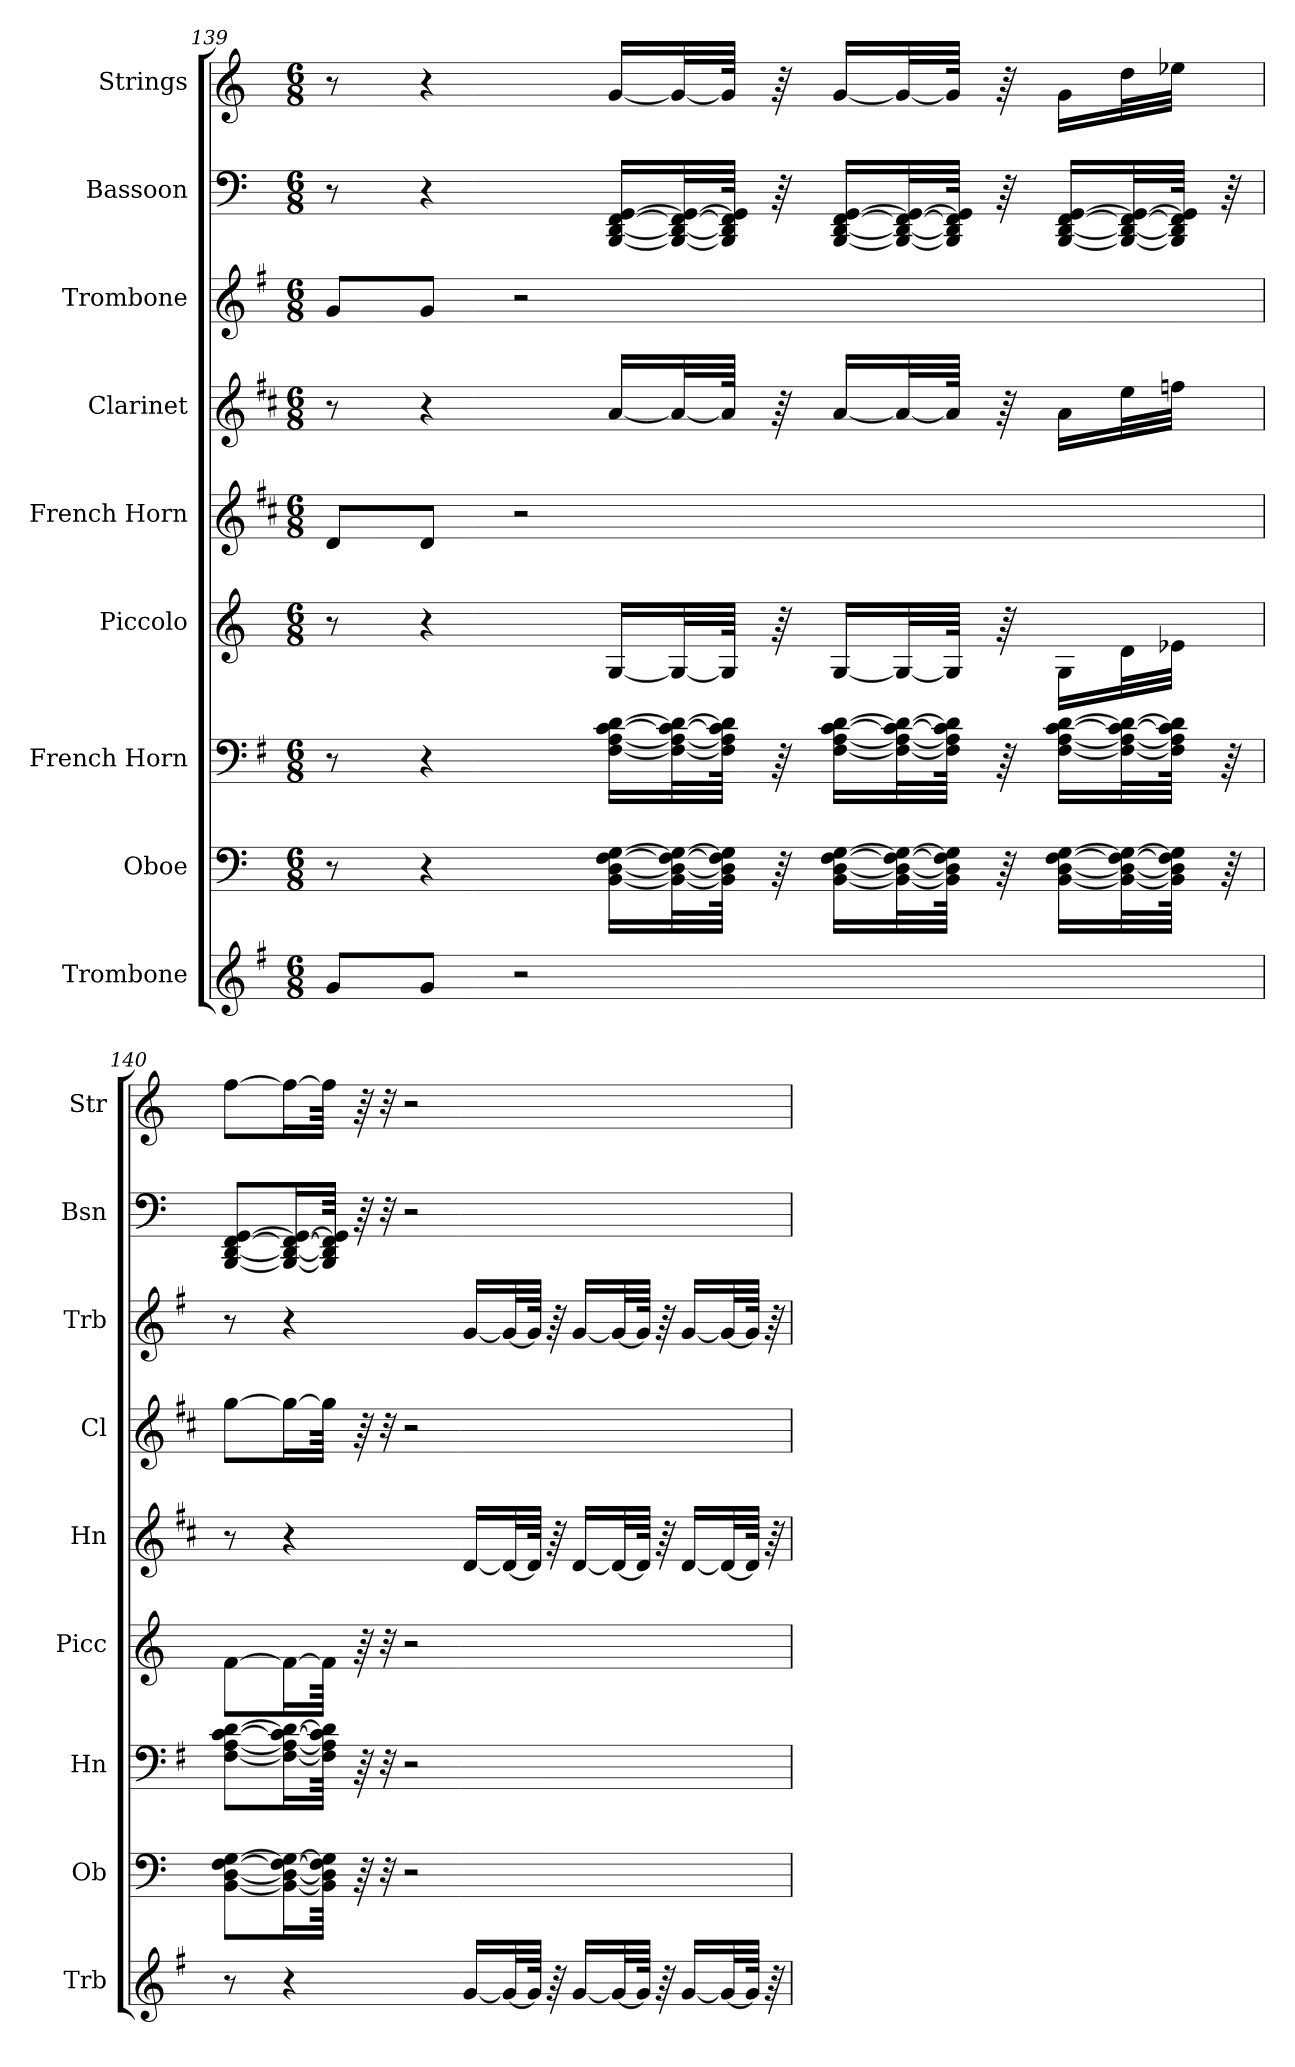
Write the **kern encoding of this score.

**kern	**kern	**kern	**kern	**kern	**kern	**kern	**kern	**kern
*part9	*part8	*part7	*part6	*part5	*part4	*part3	*part2	*part1
*staff9	*staff8	*staff7	*staff6	*staff5	*staff4	*staff3	*staff2	*staff1
*I"Trombone	*I"Oboe	*I"French Horn	*I"Piccolo	*I"French Horn	*I"Clarinet	*I"Trombone	*I"Bassoon	*I"Strings
*I'Trb	*I'Ob	*I'Hn	*I'Picc	*I'Hn	*I'Cl	*I'Trb	*I'Bsn	*I'Str
!!LO:PB:g=z
*clefG2	*clefF4	*clefF4	*clefG2	*clefG2	*clefG2	*clefG2	*clefF4	*clefG2
*	*	*ITrd4c7	*ITrd-7c-12	*ITrd4c7	*ITrd1c2	*	*	*
*k[f#]	*k[]	*k[]	*k[]	*k[f#]	*k[]	*k[f#]	*k[]	*k[]
*M6/8	*M6/8	*M6/8	*M6/8	*M6/8	*M6/8	*M6/8	*M6/8	*M6/8
=139	=139	=139	=139	=139	=139	=139	=139	=139
8g/L	8r	8r	8r	8G/L	8r	8g/L	8r	8r
8g/J	4r	4r	4r	8G/J	4r	8g/J	4r	4r
2r	.	.	.	2r	.	2r	.	.
.	[16BB\ [16D\ [16F\ [16G\LL	[16BB\ [16D\ [16F\ [16G\LL	[16g/LL	.	[16g/LL	.	[16BBB/ [16DD/ [16FF/ [16GG/LL	[16g/LL
.	32BB\_ 32D\_ 32F\_ 32G\_L	32BB\_ 32D\_ 32F\_ 32G\_L	32g/L_	.	32g/L_	.	32BBB/_ 32DD/_ 32FF/_ 32GG/_L	32g/L_
.	64BB\] 64D\] 64F\] 64G\]JJJk	64BB\] 64D\] 64F\] 64G\]JJJk	64g/JJJk]	.	64g/JJJk]	.	64BBB/] 64DD/] 64FF/] 64GG/]JJJk	64g/JJJk]
.	64r	64r	64r	.	64r	.	64r	64r
.	[16BB\ [16D\ [16F\ [16G\LL	[16BB\ [16D\ [16F\ [16G\LL	[16g/LL	.	[16g/LL	.	[16BBB/ [16DD/ [16FF/ [16GG/LL	[16g/LL
.	32BB\_ 32D\_ 32F\_ 32G\_L	32BB\_ 32D\_ 32F\_ 32G\_L	32g/L_	.	32g/L_	.	32BBB/_ 32DD/_ 32FF/_ 32GG/_L	32g/L_
.	64BB\] 64D\] 64F\] 64G\]JJJk	64BB\] 64D\] 64F\] 64G\]JJJk	64g/JJJk]	.	64g/JJJk]	.	64BBB/] 64DD/] 64FF/] 64GG/]JJJk	64g/JJJk]
.	64r	64r	64r	.	64r	.	64r	64r
.	[16BB\ [16D\ [16F\ [16G\LL	[16BB\ [16D\ [16F\ [16G\LL	16g\LL	.	16g\LL	.	[16BBB/ [16DD/ [16FF/ [16GG/LL	16g\LL
.	32BB\_ 32D\_ 32F\_ 32G\_L	32BB\_ 32D\_ 32F\_ 32G\_L	32dd\L	.	32dd\L	.	32BBB/_ 32DD/_ 32FF/_ 32GG/_L	32dd\L
.	64BB\] 64D\] 64F\] 64G\]JJJk	64BB\] 64D\] 64F\] 64G\]JJJk	32ee-X\JJJ	.	32ee-X\JJJ	.	64BBB/] 64DD/] 64FF/] 64GG/]JJJk	32ee-X\JJJ
.	64r	64r	.	.	.	.	64r	.
!!LO:PB:g=z
=140	=140	=140	=140	=140	=140	=140	=140	=140
8r	[8BB\ [8D\ [8F\ [8G\L	[8BB\ [8D\ [8F\ [8G\L	[8ff\L	8r	[8ff\L	8r	[8BBB/ [8DD/ [8FF/ [8GG/L	[8ff\L
4r	16BB\_ 16D\_ 16F\_ 16G\_L	16BB\_ 16D\_ 16F\_ 16G\_L	16ff\L_	4r	16ff\L_	4r	16BBB/_ 16DD/_ 16FF/_ 16GG/_L	16ff\L_
.	64BB\] 64D\] 64F\] 64G\]JJkk	64BB\] 64D\] 64F\] 64G\]JJkk	64ff\JJkk]	.	64ff\JJkk]	.	64BBB/] 64DD/] 64FF/] 64GG/]JJkk	64ff\JJkk]
.	64r	64r	64r	.	64r	.	64r	64r
.	32r	32r	32r	.	32r	.	32r	32r
.	2r	2r	2r	.	2r	.	2r	2r
[16g/LL	.	.	.	[16G/LL	.	[16g/LL	.	.
32g/L_	.	.	.	32G/L_	.	32g/L_	.	.
64g/JJJk]	.	.	.	64G/JJJk]	.	64g/JJJk]	.	.
64r	.	.	.	64r	.	64r	.	.
[16g/LL	.	.	.	[16G/LL	.	[16g/LL	.	.
32g/L_	.	.	.	32G/L_	.	32g/L_	.	.
64g/JJJk]	.	.	.	64G/JJJk]	.	64g/JJJk]	.	.
64r	.	.	.	64r	.	64r	.	.
[16g/LL	.	.	.	[16G/LL	.	[16g/LL	.	.
32g/L_	.	.	.	32G/L_	.	32g/L_	.	.
64g/JJJk]	.	.	.	64G/JJJk]	.	64g/JJJk]	.	.
64r	.	.	.	64r	.	64r	.	.
=	=	=	=	=	=	=	=	=
*-	*-	*-	*-	*-	*-	*-	*-	*-
